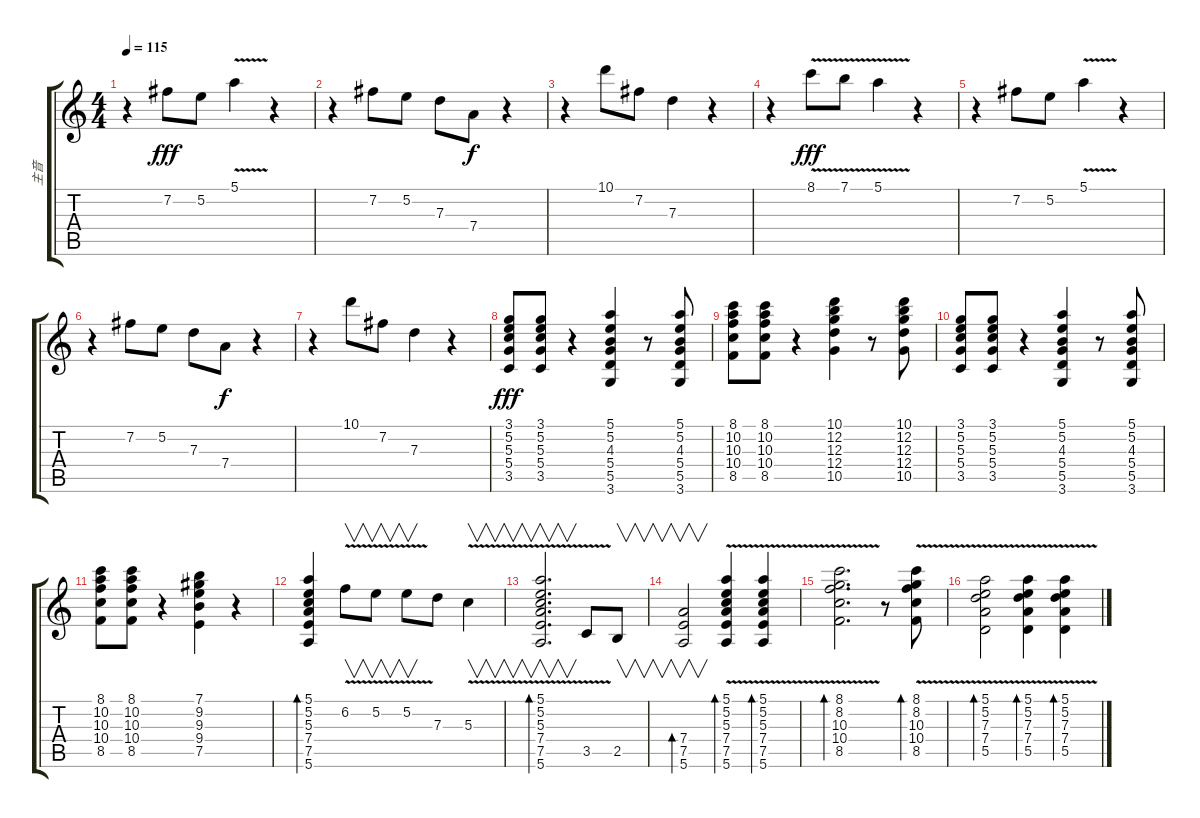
\track ("主音" "主音") {instrument electricguitarjazz}
\staff {score tabs}
\tuning (E4 B3 G3 D3 A2 E2) {hide}
\ts (4 4)
\tempo 115
\clef g2
\ks c
r.4{dy fff} 7.2.8 5.2.8 5.1{v}.4 r.4 |
r.4 7.2.8 5.2.8 7.3.8 7.4.8{dy f} r.4 |
r.4 10.1.8 7.2.8 7.3.4 r.4 |
r.4 8.1{v}.8{dy fff} 7.1{v}.8 5.1{v}.4 r.4 |
r.4 7.2.8 5.2.8 5.1{v}.4 r.4 |
r.4 7.2.8 5.2.8 7.3.8 7.4.8{dy f} r.4 |
r.4 10.1.8 7.2.8 7.3.4 r.4 |
(3.1 5.2 5.3 5.4 3.5).8{dy fff volume 10} (3.1 5.2 5.3 5.4 3.5).8 r.4 (5.1 5.2 4.3 5.4 5.5 3.6).4 r.8 (5.1 5.2 4.3 5.4 5.5 3.6).8 |
(8.1 10.2 10.3 10.4 8.5).8 (8.1 10.2 10.3 10.4 8.5).8 r.4 (10.1 12.2 12.3 12.4 10.5).4 r.8 (10.1 12.2 12.3 12.4 10.5).8 |
(3.1 5.2 5.3 5.4 3.5).8{volume 10} (3.1 5.2 5.3 5.4 3.5).8 r.4 (5.1 5.2 4.3 5.4 5.5 3.6).4 r.8 (5.1 5.2 4.3 5.4 5.5 3.6).8 |
(8.1 10.2 10.3 10.4 8.5).8 (8.1 10.2 10.3 10.4 8.5).8 r.4 (7.1 9.2 9.3 9.4 7.5).4 r.4 |
(5.1 5.2 5.3 7.4 7.5 5.6).4{bd 240 volume 7} 6.2{v}.8{v volume 14} 5.2{v}.8{v} 5.2{v}.8{v} 7.3.8 5.3{v}.4{v} |
(5.1{v} 5.2{v} 5.3{v} 7.4{v} 7.5 5.6).2{v d bd 240} 3.5{v}.8{volume 16} 2.5.8{v} |
(7.4 7.5 5.6).2{v bd 60} (5.1 5.2 5.3 7.4{v} 7.5 5.6).4{bd 60} (5.1 5.2 5.3 7.4{v} 7.5 5.6).4{bd 60} |
(8.1 8.2 10.3 10.4{v} 8.5).2{d bd 60} r.8 (8.1 8.2 10.3 10.4{v} 8.5).8{bd 60} |
(5.1 5.2 7.3{v} 7.4 5.5).2{bd 60} (5.1 5.2 7.3{v} 7.4 5.5).4{bd 60} (5.1 5.2 7.3{v} 7.4 5.5).4{bd 60}
